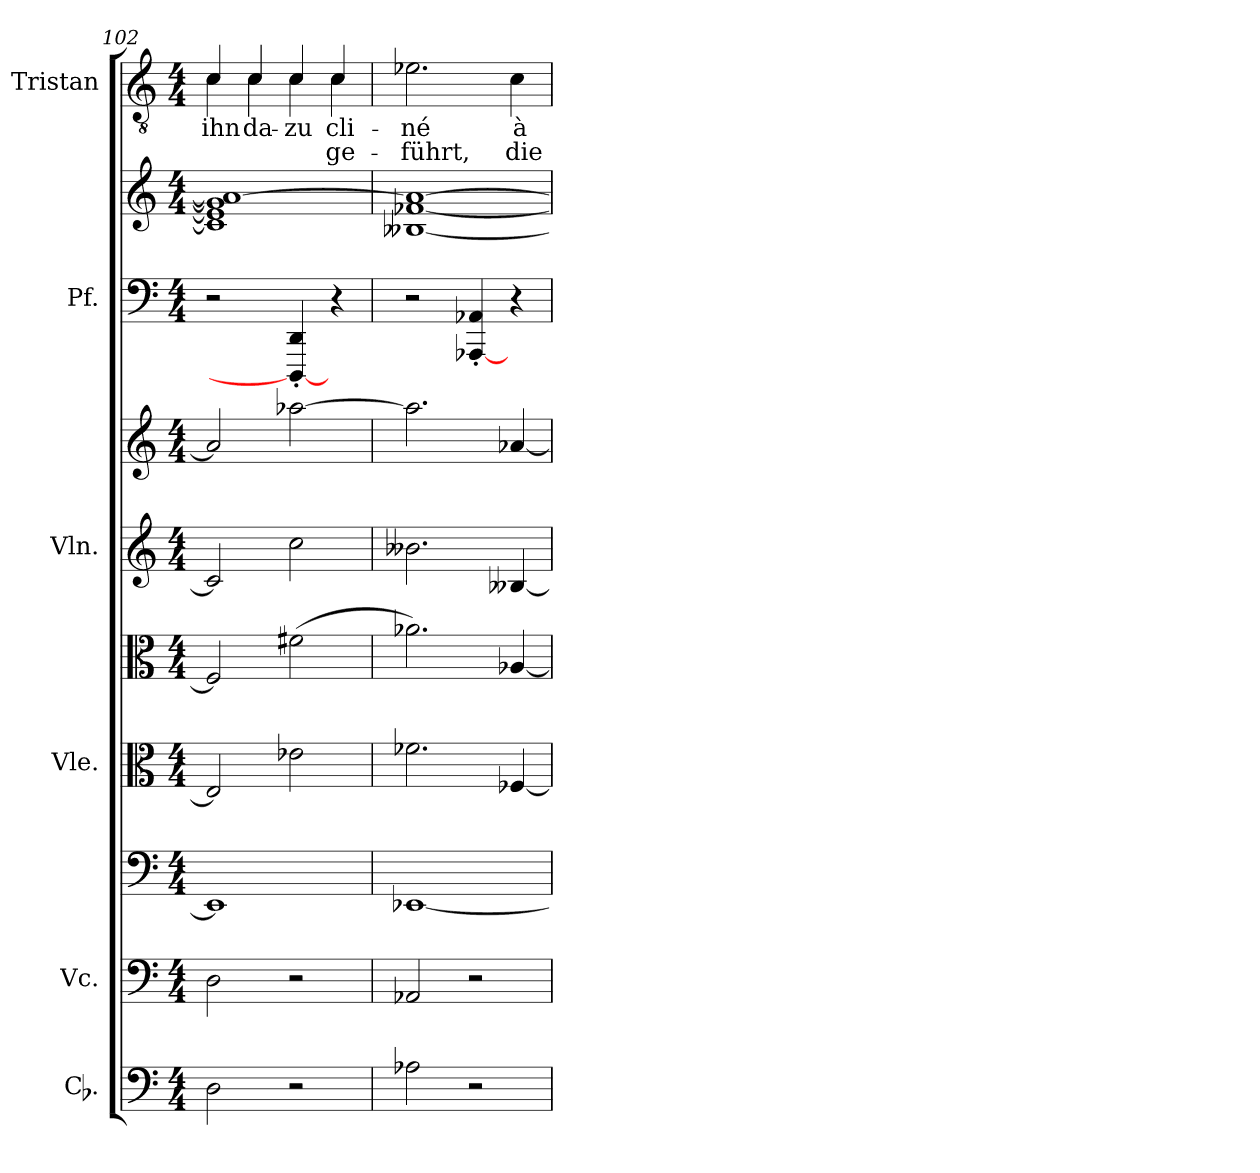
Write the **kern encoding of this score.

**kern	**kern	**kern	**kern	**kern	**kern	**kern	**kern	**kern	**kern	**text	**text
*part6	*part5	*part5	*part4	*part4	*part3	*part3	*part2	*part2	*part1	*part1	*part1
*staff10	*staff9	*staff8	*staff7	*staff6	*staff5	*staff4	*staff3	*staff2	*staff1	*staff1	*staff1
*I"Cb.	*I"Vc.	*	*I"Vle.	*	*I"Vln.	*	*I"Pf.	*	*I"Tristan	*	*
*	*I'Vc.	*	*	*	*	*	*	*	*I'T.	*	*
*clefF4	*clefF4	*clefF4	*clefC3	*clefC3	*clefG2	*clefG2	*clefF4	*clefG2	*clefGv2	*	*
*ITrd7c12	*	*	*	*	*	*	*	*	*ITrd7c12	*	*
*k[]	*k[]	*k[]	*k[]	*k[]	*k[]	*k[]	*k[]	*k[]	*k[]	*	*
*C:	*C:	*C:	*C:	*C:	*C:	*C:	*C:	*C:	*C:	*	*
*M4/4	*M4/4	*M4/4	*M4/4	*M4/4	*M4/4	*M4/4	*M4/4	*M4/4	*M4/4	*	*
=102	=102	=102	=102	=102	=102	=102	=102	=102	=102	=102	=102
*	*	*	*	*	*	*	*	*	*^	*	*
!	!	!	!	!	!	!	!	!	!	!	!LO:LY:b:color=#000000	!
2DDi\	2Di\	1EE-i]	2E-i/]	2F#i/]	2ci/]	2a-i/]	2r	1ci] 1e-i] 1g-i] 1a-i_>	4Ci/	4Ci\	ihn	.
!	!	!	!	!	!	!	!	!	!	!	!LO:LY:b:color=#000000	!
!	!	!	!	!	!	!	!	!	!	!	!LO:LY:b:color=#000000	!
.	.	.	.	.	.	.	.	.	4Ci/	4Ci\	da-	.
!	!	!	!	!	!	!	!	!	!	!	!LO:LY:b:color=#000000	!
!	!	!	!	!	!	!	!	!	!	!	!LO:LY:b:color=#000000	!
2r	2r	.	2e-Xi\	(2f#Xi\	2cci\	[>2aa-Xi\	4DDDi/_<' 4DDi'	.	4Ci/	4Ci\	-zu	.
!	!	!	!	!	!	!	!	!	!	!	!LO:LY:b:color=#000000	!LO:LY:b:color=#000000
.	.	.	.	.	.	.	4r	.	4Ci/	4Ci\	-cli-	ge-
*	*	*	*	*	*	*	*	*	*v	*v	*	*
!!LO:PB:g=z
=103	=103	=103	=103	=103	=103	=103	=103	=103	=103	=103	=103
*	*	*	*	*	*	*	*	*	*^	*	*
!	!	!	!	!	!	!	!	!	!	!	!LO:LY:b:color=#000000	!LO:LY:b:color=#000000
*	*	*	*	*	*	*	*	*	*v	*v	*	*
2AA-Xi\	2AA-Xi/	[<1EE-Xi	2.f-Xi\	2.a-Xi\)	2.b--Xi\	2.aa-i\]	2r	[<1B--Xi [<1f-Xi 1a-i_>	2.E-Xi\	-né	-führt,
2r	2r	.	.	.	.	.	[<4AAA-Xi/' 4AA-Xi'	.	.	.	.
!	!	!	!	!	!	!	!	!	!	!LO:LY:b:color=#000000	!LO:LY:b:color=#000000
.	.	.	[<4F-Xi/	[<4A-Xi/	[<4B--Xi/	[<4a-Xi/	4r	.	4Ci\	à	die
=	=	=	=	=	=	=	=	=	=	=	=
*-	*-	*-	*-	*-	*-	*-	*-	*-	*-	*-	*-
